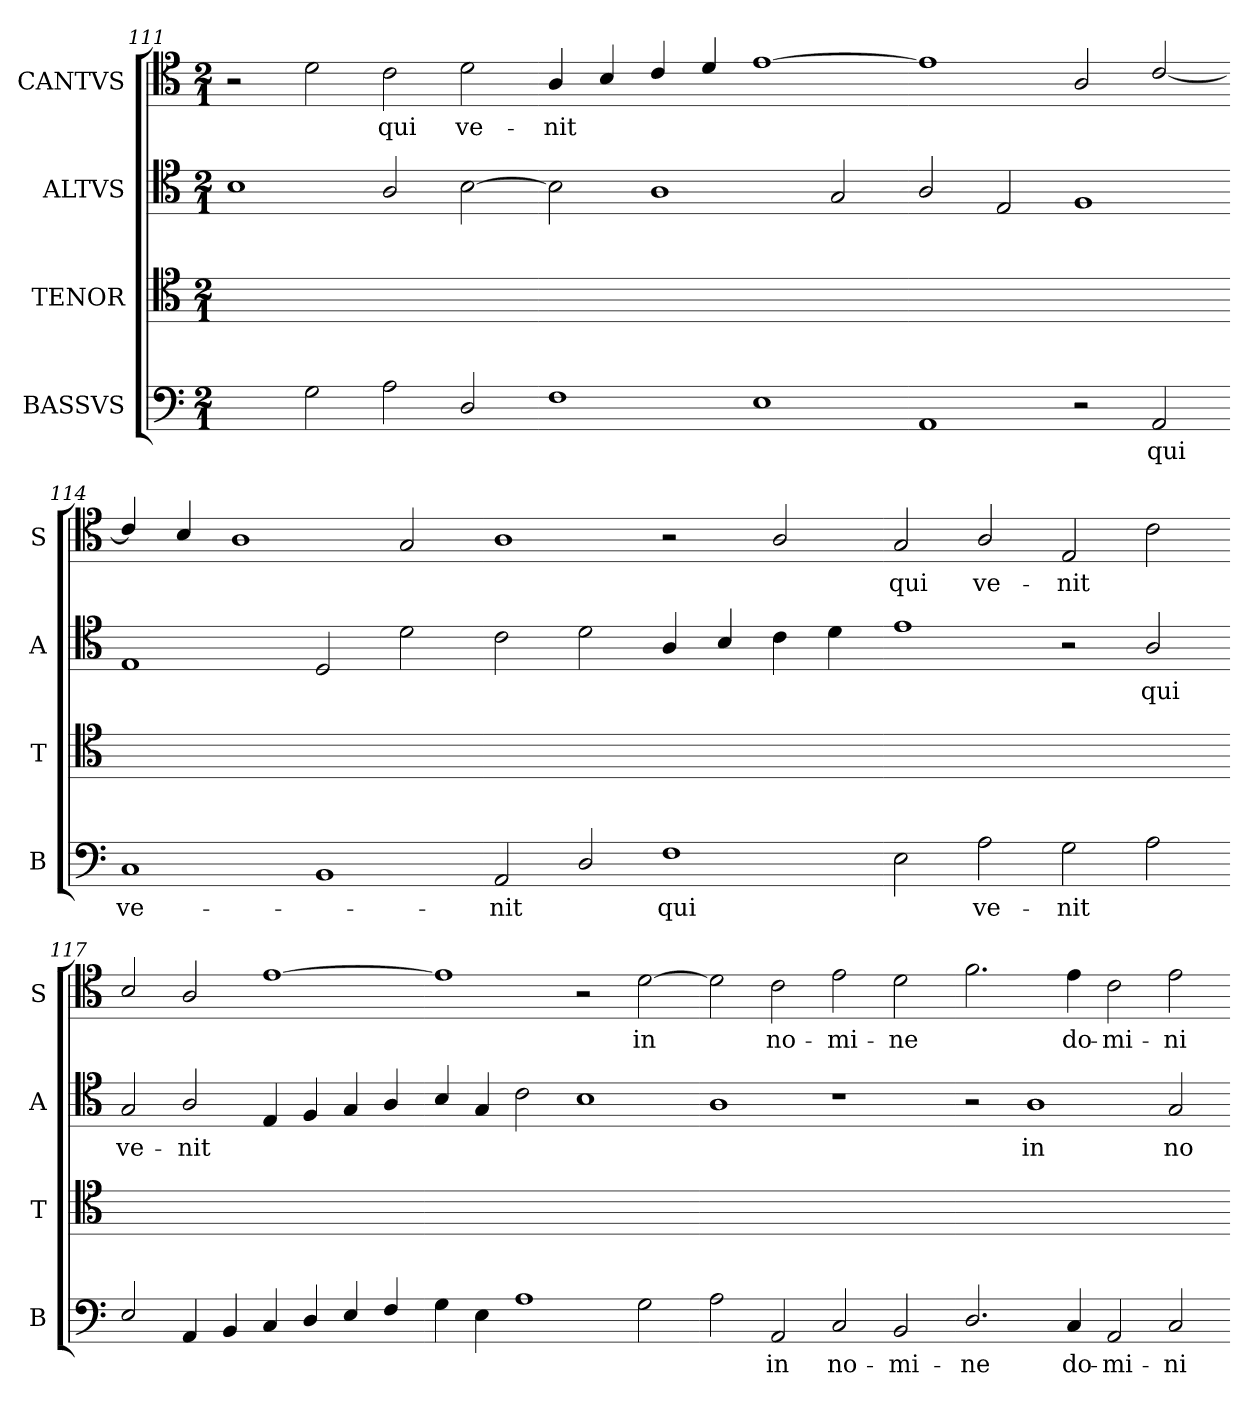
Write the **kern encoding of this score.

**kern	**text	**kern	**kern	**text	**kern	**text
*part4	*part4	*part3	*part2	*part2	*part1	*part1
*staff4	*staff4	*staff3	*staff2	*staff2	*staff1	*staff1
*I"BASSVS	*	*I"TENOR	*I"ALTVS	*	*I"CANTVS	*
*I'B	*	*I'T	*I'A	*	*I'S	*
*clefF4	*	*clefC4	*clefC4	*	*clefC4	*
*k[]	*	*k[]	*k[]	*	*k[]	*
*D:dor	*	*D:dor	*D:dor	*	*D:dor	*
*M2/1	*	*M2/1	*M2/1	*	*M2/1	*
=111	=111	=111	=111	=111	=111	=111
2ryy	.	0ryy	1B	.	2r	.
2G\	.	.	.	.	2d\	.
2A\	.	.	2A/	.	2c\	qui
2D/	.	.	[2B\	.	2d\	ve-
=112-	=112-	=112-	=112-	=112-	=112-	=112-
1F	.	0ryy	2B\]	.	4A/	-nit
.	.	.	.	.	4B/	.
.	.	.	1A	.	4c/	.
.	.	.	.	.	4d/	.
1E	.	.	.	.	[1e	.
.	.	.	2G/	.	.	.
=113-	=113-	=113-	=113-	=113-	=113-	=113-
1AA	.	0ryy	2A/	.	1e]	.
.	.	.	2E/	.	.	.
2r	.	.	1F	.	2A/	.
2AA/	qui	.	.	.	[2c/	.
=114-	=114-	=114-	=114-	=114-	=114-	=114-
1C	ve-	0ryy	1E	.	4c/]	.
.	.	.	.	.	4B/	.
.	.	.	.	.	1A	.
1BB	.	.	2D/	.	.	.
.	.	.	2d\	.	2G/	.
=115-	=115-	=115-	=115-	=115-	=115-	=115-
2AA/	-nit	0ryy	2c\	.	1A	.
2D/	.	.	2d\	.	.	.
1F	qui	.	4A/	.	2r	.
.	.	.	4B/	.	.	.
.	.	.	4c\	.	2A/	.
.	.	.	4d\	.	.	.
=116-	=116-	=116-	=116-	=116-	=116-	=116-
2E\	.	0ryy	1e	.	2G/	qui
2A\	ve-	.	.	.	2A/	ve-
2G\	-nit	.	2r	.	2E/	-nit
2A\	.	.	2A/	qui	2c\	.
=117-	=117-	=117-	=117-	=117-	=117-	=117-
2E/	.	0ryy	2G/	ve-	2B/	.
4AA/	.	.	2A/	-nit	2A/	.
4BB/	.	.	.	.	.	.
4C/	.	.	4E/	.	[1e	.
4D/	.	.	4F/	.	.	.
4E/	.	.	4G/	.	.	.
4F/	.	.	4A/	.	.	.
=118-	=118-	=118-	=118-	=118-	=118-	=118-
4G\	.	0ryy	4B/	.	1e]	.
4E\	.	.	4G/	.	.	.
1A	.	.	2c\	.	.	.
.	.	.	1B	.	2r	.
2G\	.	.	.	.	[2d\	in
=119-	=119-	=119-	=119-	=119-	=119-	=119-
2A\	.	0ryy	1A	.	2d\]	.
2AA/	in	.	.	.	2c\	no-
2C/	no-	.	1r	.	2e\	-mi-
2BB/	-mi-	.	.	.	2d\	-ne
=120-	=120-	=120-	=120-	=120-	=120-	=120-
2.D/	-ne	0ryy	2r	.	2.f\	.
.	.	.	1A	in	.	.
4C/	do-	.	.	.	4e\	do-
2AA/	-mi-	.	.	.	2c\	-mi-
2C/	-ni	.	2G/	no-	2e\	-ni
=-	=-	=-	=-	=-	=-	=-
*-	*-	*-	*-	*-	*-	*-
